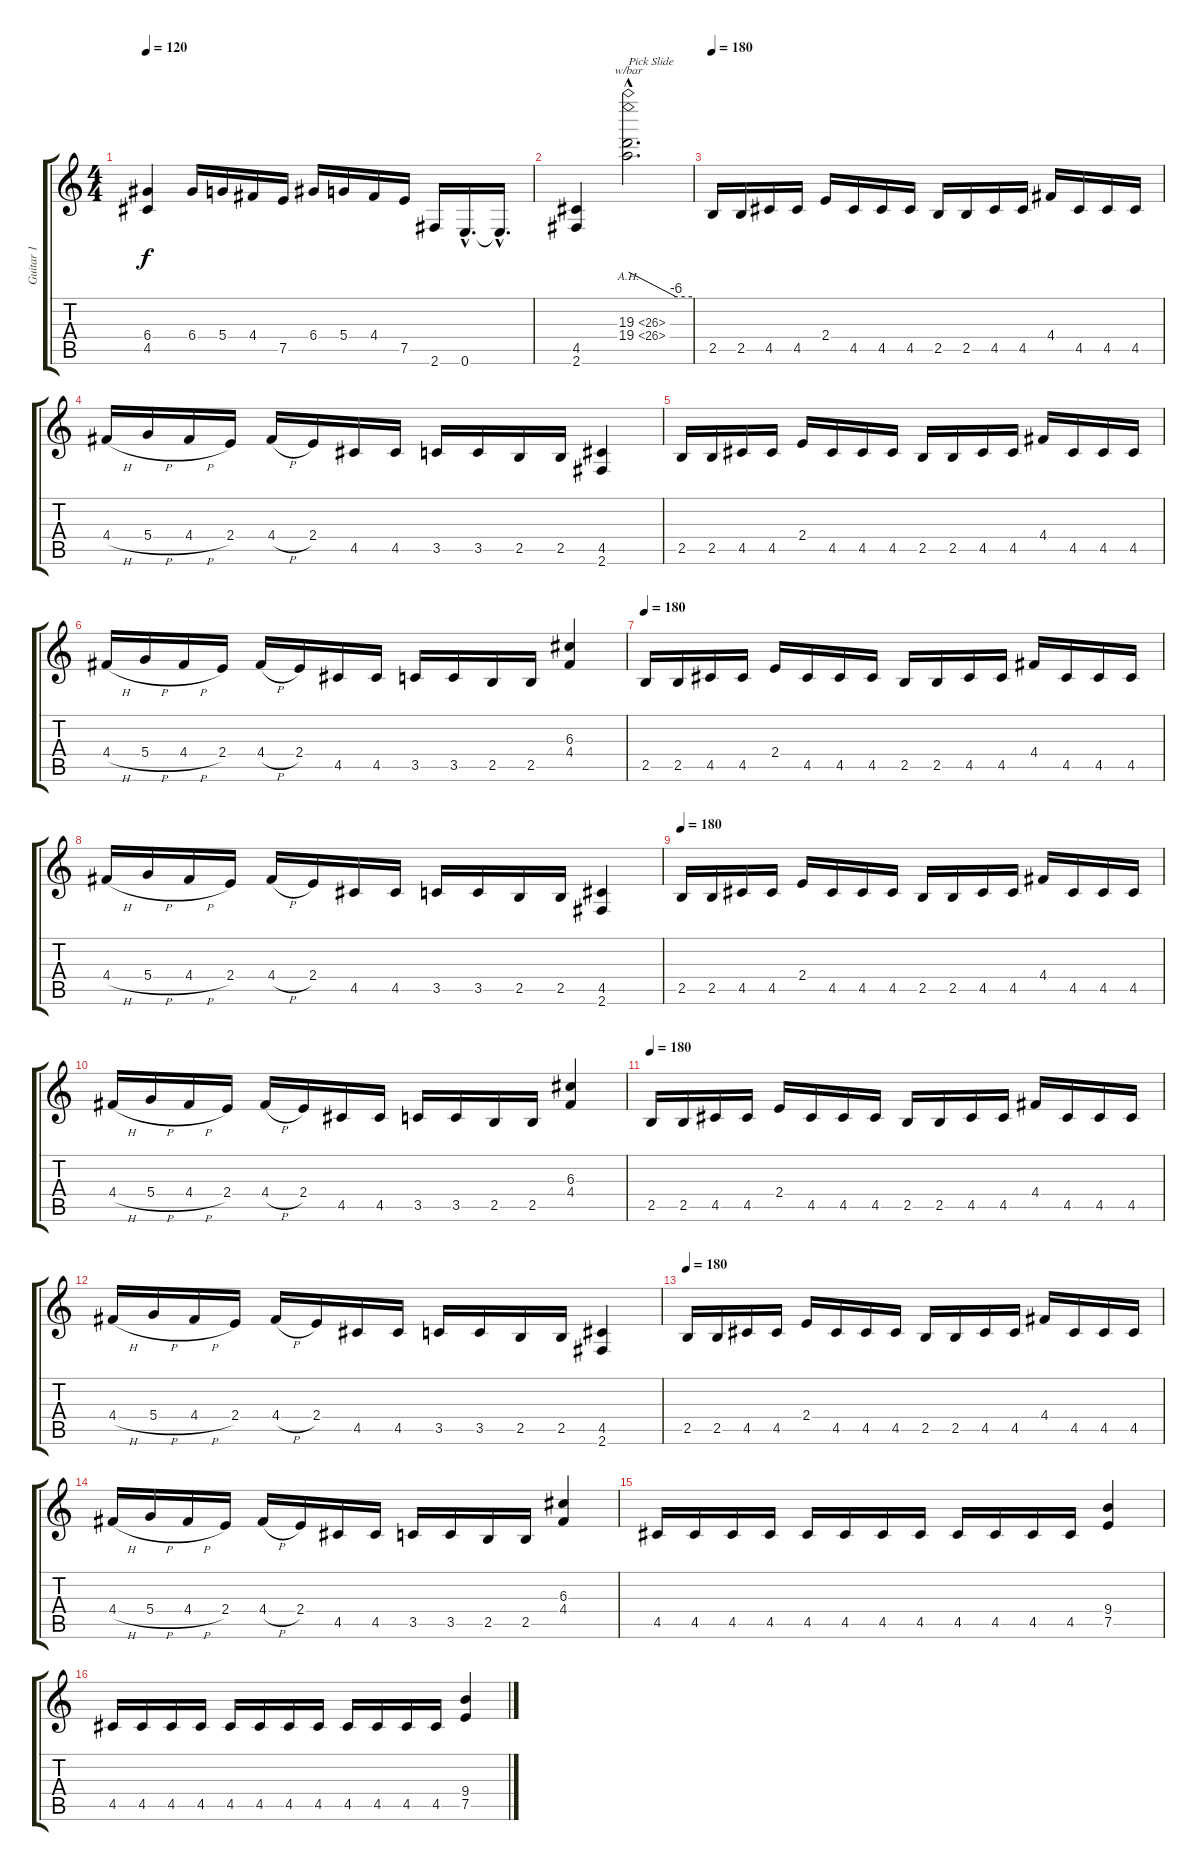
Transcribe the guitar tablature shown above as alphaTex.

\track ("Guitar 1" "Guitar 1") {instrument distortionguitar}
\staff {score tabs}
\tuning (E4 B3 G3 D3 A2 E2) {hide}
\ts (4 4)
\tempo 120
\clef g2
\ks c
(6.4 4.5).4{dy f} 6.4.16 5.4.16 4.4.16 7.5.16 6.4.16 5.4.16 4.4.16 7.5.16 2.6.16 0.6{hac}.16{d} 0.6{hac t}.16{d} |
(4.5 2.6).4 (19.3{ah 7 hac} 19.4{ah 7 hac}).2{d tbe (custom default 0 0 45 -24 60 -24) txt "Pick Slide"} |
\tempo 180
2.5.16 2.5.16 4.5.16 4.5.16 2.4.16 4.5.16 4.5.16 4.5.16 2.5.16 2.5.16 4.5.16 4.5.16 4.4.16 4.5.16 4.5.16 4.5.16 |
4.4{h}.16 5.4{h}.16 4.4{h}.16 2.4.16 4.4{h}.16 2.4.16 4.5.16 4.5.16 3.5.16 3.5.16 2.5.16 2.5.16 (4.5 2.6).4 |
2.5.16 2.5.16 4.5.16 4.5.16 2.4.16 4.5.16 4.5.16 4.5.16 2.5.16 2.5.16 4.5.16 4.5.16 4.4.16 4.5.16 4.5.16 4.5.16 |
4.4{h}.16 5.4{h}.16 4.4{h}.16 2.4.16 4.4{h}.16 2.4.16 4.5.16 4.5.16 3.5.16 3.5.16 2.5.16 2.5.16 (6.3 4.4).4 |
\tempo 180
2.5.16 2.5.16 4.5.16 4.5.16 2.4.16 4.5.16 4.5.16 4.5.16 2.5.16 2.5.16 4.5.16 4.5.16 4.4.16 4.5.16 4.5.16 4.5.16 |
4.4{h}.16 5.4{h}.16 4.4{h}.16 2.4.16 4.4{h}.16 2.4.16 4.5.16 4.5.16 3.5.16 3.5.16 2.5.16 2.5.16 (4.5 2.6).4 |
\tempo 180
2.5.16 2.5.16 4.5.16 4.5.16 2.4.16 4.5.16 4.5.16 4.5.16 2.5.16 2.5.16 4.5.16 4.5.16 4.4.16 4.5.16 4.5.16 4.5.16 |
4.4{h}.16 5.4{h}.16 4.4{h}.16 2.4.16 4.4{h}.16 2.4.16 4.5.16 4.5.16 3.5.16 3.5.16 2.5.16 2.5.16 (6.3 4.4).4 |
\tempo 180
2.5.16 2.5.16 4.5.16 4.5.16 2.4.16 4.5.16 4.5.16 4.5.16 2.5.16 2.5.16 4.5.16 4.5.16 4.4.16 4.5.16 4.5.16 4.5.16 |
4.4{h}.16 5.4{h}.16 4.4{h}.16 2.4.16 4.4{h}.16 2.4.16 4.5.16 4.5.16 3.5.16 3.5.16 2.5.16 2.5.16 (4.5 2.6).4 |
\tempo 180
2.5.16 2.5.16 4.5.16 4.5.16 2.4.16 4.5.16 4.5.16 4.5.16 2.5.16 2.5.16 4.5.16 4.5.16 4.4.16 4.5.16 4.5.16 4.5.16 |
4.4{h}.16 5.4{h}.16 4.4{h}.16 2.4.16 4.4{h}.16 2.4.16 4.5.16 4.5.16 3.5.16 3.5.16 2.5.16 2.5.16 (6.3 4.4).4 |
4.5.16 4.5.16 4.5.16 4.5.16 4.5.16 4.5.16 4.5.16 4.5.16 4.5.16 4.5.16 4.5.16 4.5.16 (9.4 7.5).4 |
4.5.16 4.5.16 4.5.16 4.5.16 4.5.16 4.5.16 4.5.16 4.5.16 4.5.16 4.5.16 4.5.16 4.5.16 (9.4 7.5).4
